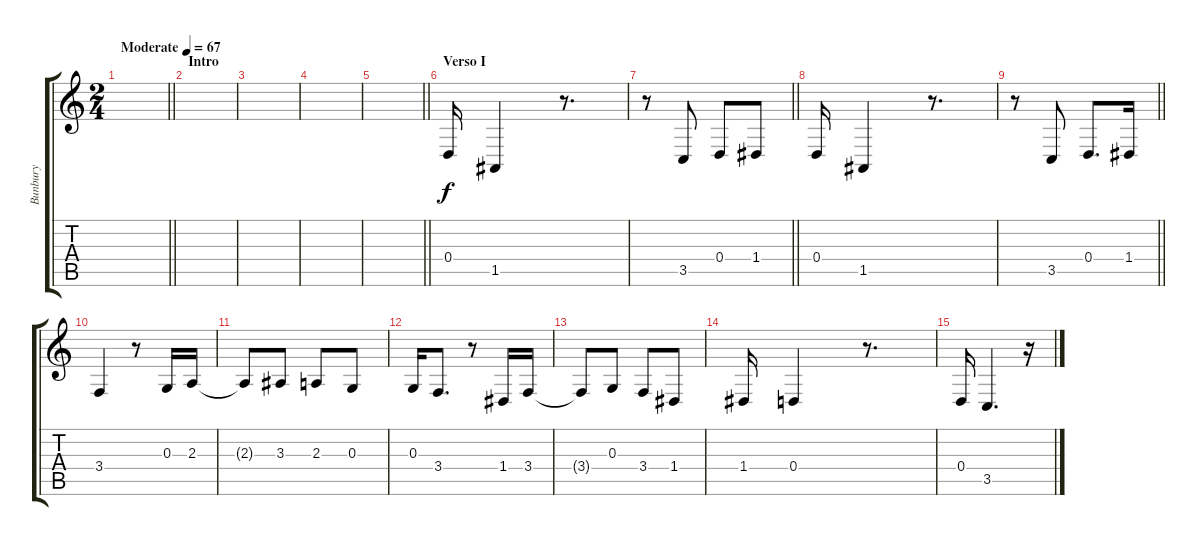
\track ("Bunbury" "Bunbury") {instrument altosax}
\staff {score tabs}
\tuning (E4 B3 G3 D3 A2 E2) {hide}
\ts (2 4)
\tempo (67 "Moderate")
\clef g2
\barLineRight lightlight
\ks c
|
\section ("" "Intro")
|
|
|
\barLineRight lightlight
|
\section ("" "Verso I ")
0.4.16 1.5.4 r.8{d} |
\barLineRight lightlight
r.8 3.5.8 0.4.8 1.4.8 |
0.4.16 1.5.4 r.8{d} |
\barLineRight lightlight
r.8 3.5.8 0.4.8{d} 1.4.16 |
3.4.4 r.8 0.3.16 2.3.16 |
2.3{t}.8 3.3.8 2.3.8 0.3.8 |
0.3.16 3.4.8{d} r.8 1.4.16 3.4.16 |
3.4{t}.8 0.3.8 3.4.8 1.4.8 |
1.4.16 0.4.4 r.8{d} |
0.4.16 3.5.4{d} r.16
